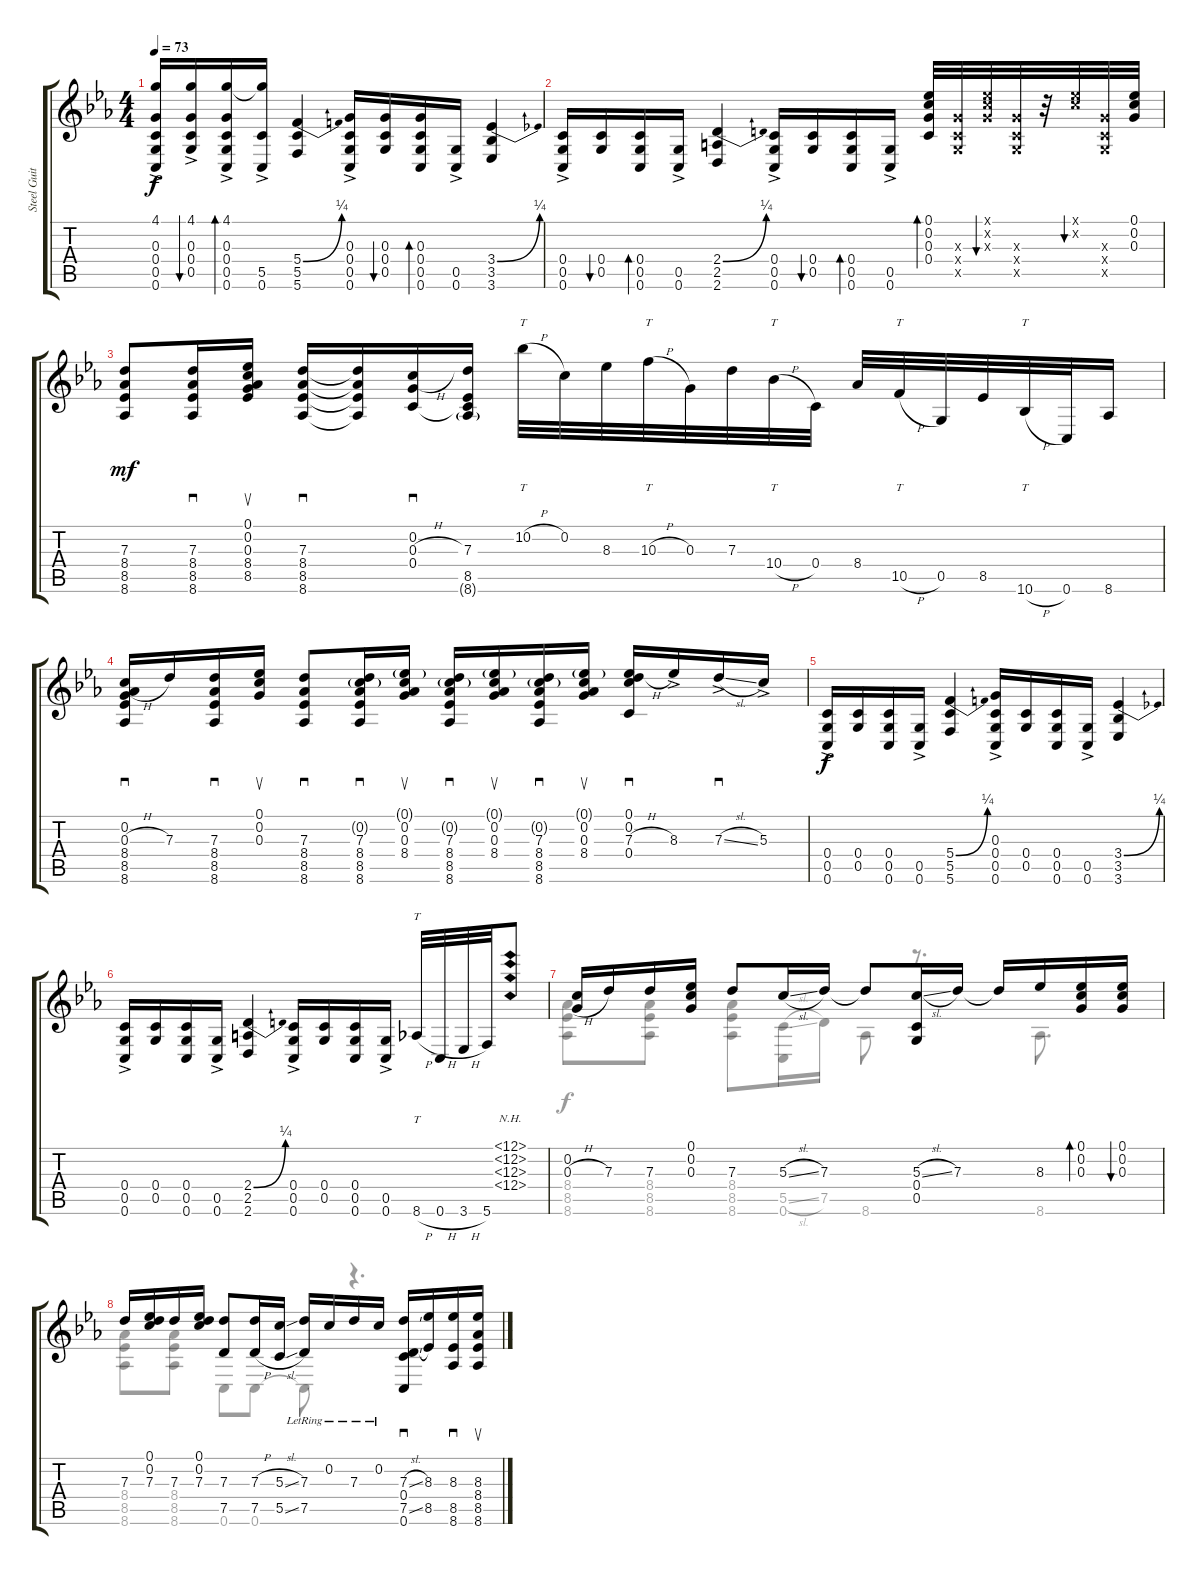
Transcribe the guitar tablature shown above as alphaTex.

\track ("Steel Guitar" "Steel Guit") {instrument acousticguitarsteel}
\staff {score tabs}
\tuning (Eb4 C4 G3 C3 G2 C2) {hide}
\voice
\ts (4 4)
\tempo 73
\clef g2
\ks cminor
(4.1{ac} 0.3{ac} 0.4 0.5{ac} 0.6).16{dy f} (4.1{ac} 0.3 0.4 0.5).16{bu 30} (4.1{ac} 0.3 0.4 0.5 0.6).16{bd 30} (4.1{t} 5.5 0.6{ac}).16 (5.4{be (bend 0 0 60 1)} 5.5 5.6).4 (0.3{ac} 0.4 0.5{ac} 0.6).16 (0.3 0.4 0.5).16{bu 30} (0.3 0.4 0.5 0.6).16{bd 30} (0.5 0.6{ac}).16 (3.4{be (bend 0 0 60 1)} 3.5 3.6).4 |
(0.4 0.5{ac} 0.6).16 (0.4 0.5).16{bu 30} (0.4 0.5 0.6).16{bd 30} (0.5 0.6{ac}).16 (2.4{be (bend 0 0 60 1)} 2.5 2.6).4 (0.4 0.5{ac} 0.6).16 (0.4 0.5).16{bu 30} (0.4 0.5 0.6).16{bd 30} (0.5 0.6{ac}).16 (0.1 0.2 0.3 0.4).32{bd 30} (0.3{x} 0.4{x} 0.5{x}).32 (0.1{x} 0.2{x} 0.3{x}).32{bu 30} (0.3{x} 0.4{x} 0.5{x}).32 r.32 (0.1{x} 0.2{x}).32{bu 30} (0.3{x} 0.4{x} 0.5{x}).32 (0.1 0.2 0.3).32 |
(7.3 8.4 8.5 8.6).8{dy mf} (7.3 8.4 8.5 8.6).16{sd} (0.1 0.2 0.3 8.4 8.5).16{su} (7.3 8.4 8.5 8.6).16{sd} (7.3{t} 8.4{t} 8.5{t} 8.6{t}).16 (0.2 0.3{h} 0.4).16{sd} (7.3 0.4{t} 8.5 8.6{g}).16 10.2{h}.32{tt} 0.2.32 8.3.32 10.3{h}.32{tt} 0.3.32 7.3.32 10.4{h}.32{tt} 0.4.32 8.4.32 10.5{h}.32{tt} 0.5.32 8.5.32 10.6{h}.32{tt} 0.6.32 8.6.16 |
(0.2 0.3{h} 8.4 8.5 8.6).16{sd} 7.3.16 (7.3 8.4 8.5 8.6).16{sd} (0.1 0.2 0.3).16{su} (7.3 8.4 8.5 8.6).8{sd} (0.2{g} 7.3 8.4 8.5 8.6).16{sd} (0.1{g} 0.2 0.3 8.4).16{su} (0.2{g} 7.3 8.4 8.5 8.6).16{sd} (0.1{g} 0.2 0.3 8.4).16{su} (0.2{g} 7.3 8.4 8.5 8.6).16{sd} (0.1{g} 0.2 0.3 8.4).16{su} (0.1 0.2 7.3{h} 0.4).16{sd} 8.3{ac}.16 7.3{sl ac}.16{sd} 5.3{ac}.16 |
(0.4 0.5{ac} 0.6).16{dy f} (0.4 0.5).16 (0.4 0.5 0.6).16 (0.5 0.6{ac}).16 (5.4{be (bend 0 0 60 1)} 5.5 5.6).4 (0.3{ac} 0.4 0.5{ac} 0.6).16 (0.4 0.5).16 (0.4 0.5 0.6).16 (0.5 0.6{ac}).16 (3.4{be (bend 0 0 60 1)} 3.5 3.6).4 |
(0.4 0.5{ac} 0.6).16 (0.4 0.5).16 (0.4 0.5 0.6).16 (0.5 0.6{ac}).16 (2.4{be (bend 0 0 60 1)} 2.5 2.6).4 (0.4 0.5{ac} 0.6).16 (0.4 0.5).16 (0.4 0.5 0.6).16 (0.5 0.6{ac}).16 8.6{h}.32{tt} 0.6{h}.32 3.6{h}.32 5.6.32 (12.1{nh} 12.2{nh} 12.3{nh} 12.4{nh}).8 |
(0.2 0.3{h}).16 7.3.16 7.3.16 (0.1 0.2 0.3).16 7.3.8 5.3{sl}.16 7.3.16 7.3{t}.8 (5.3{sl} 0.4 0.5).16 7.3.16 7.3{t}.16 8.3.16 (0.1 0.2 0.3).16{bd 30} (0.1 0.2 0.3).16{bu 30} |
7.3.16 (0.1 0.2 7.3).16 7.3.16 (0.1 0.2 7.3).16 (7.3 7.5).8 (7.3{h} 7.5{h}).16 (5.3{sl} 5.5{sl}).16 (7.3{lr} 7.5).16 0.2{lr}.16 7.3{lr}.16 0.2{lr}.16 (7.3{sl} 0.4 7.5{sl} 0.6).16{sd} (8.3 8.5).16 (8.3 8.5 8.6).16{sd} (8.3 8.4 8.5 8.6).16{su}
\voice
\clef g2
\ottava regular
\simile none
\ks cminor
|
|
|
|
|
|
(8.4 8.5 8.6).8 (8.4 8.5 8.6).8 (8.4 8.5 8.6).8 (5.5{sl} 0.6).16 7.5.16 8.6.8 r.8{d} 8.6.8{d} |
(8.4 8.5 8.6).8 (8.4 8.5 8.6).8 0.6.8 0.6.8 0.6{t}.8 r.4{d}
